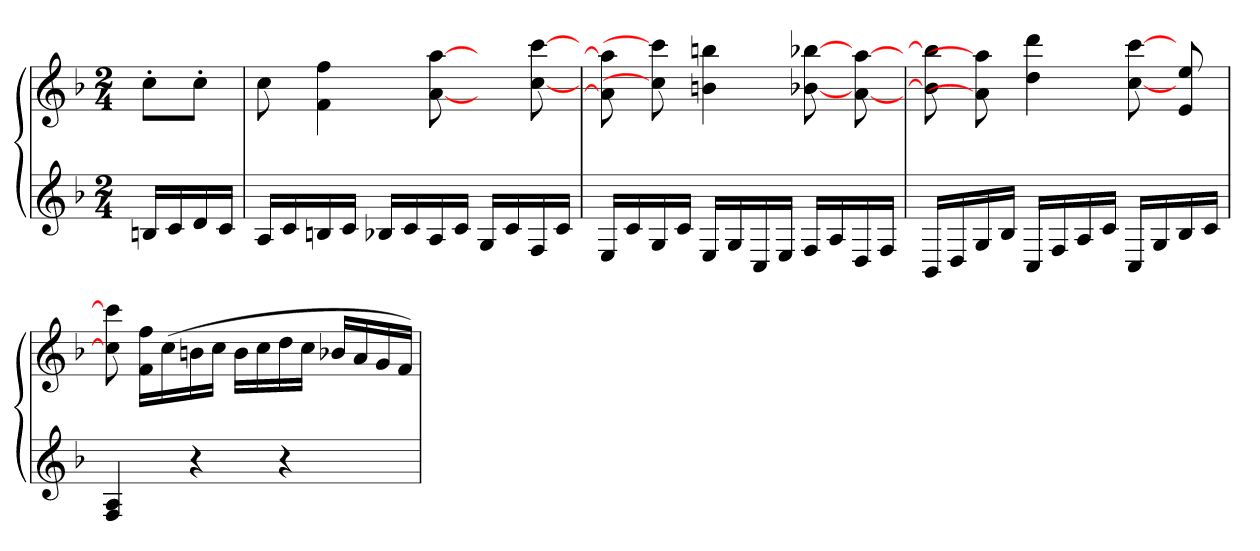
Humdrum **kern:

**kern	**kern
*part1	*part1
*staff2	*staff1
*clefG2	*clefG2
*k[b-]	*k[b-]
*F:	*F:
*M2/4	*M2/4
=	=
16BnLL	8cc'L
16c	.
16d	8cc'J
16cJJ	.
=	=
16ALL	8cc
16c	.
16Bn	4f 4ff
16cJJ	.
16B-XLL	.
16c	.
16A	[8a [8aa
16cJJ	.
16GLL	8ryy
16c	.
16F	[8cc [8ccc
16cJJ	.
=	=
16ELL	8a] 8aa]
16c	.
16G	8cc] 8ccc]
16cJJ	.
16ELL	4bn 4bbn
16G	.
16C	.
16EJJ	.
16FLL	[8b-X [8bb-X
16A	.
16D	[8a [8aa
16FJJ	.
=	=
16BB-LL	8b-] 8bb-]
16D	.
16G	8a] 8aa]
16B-JJ	.
16CLL	4dd 4ddd
16F	.
16A	.
16cJJ	.
16CLL	[8cc [8ccc
16G	.
16B-	8e 8ee
16cJJ	.
=	=
4F 4A	8cc] 8ccc]
.	16f 16ffLL
.	(16cc
4r	16bn
.	16ccJJ
.	16bLL
.	16cc
4r	16dd
.	16ccJJ
.	16b-XLL
.	16a
8ryy	16g
.	16fJJ)
=	=
*-	*-
